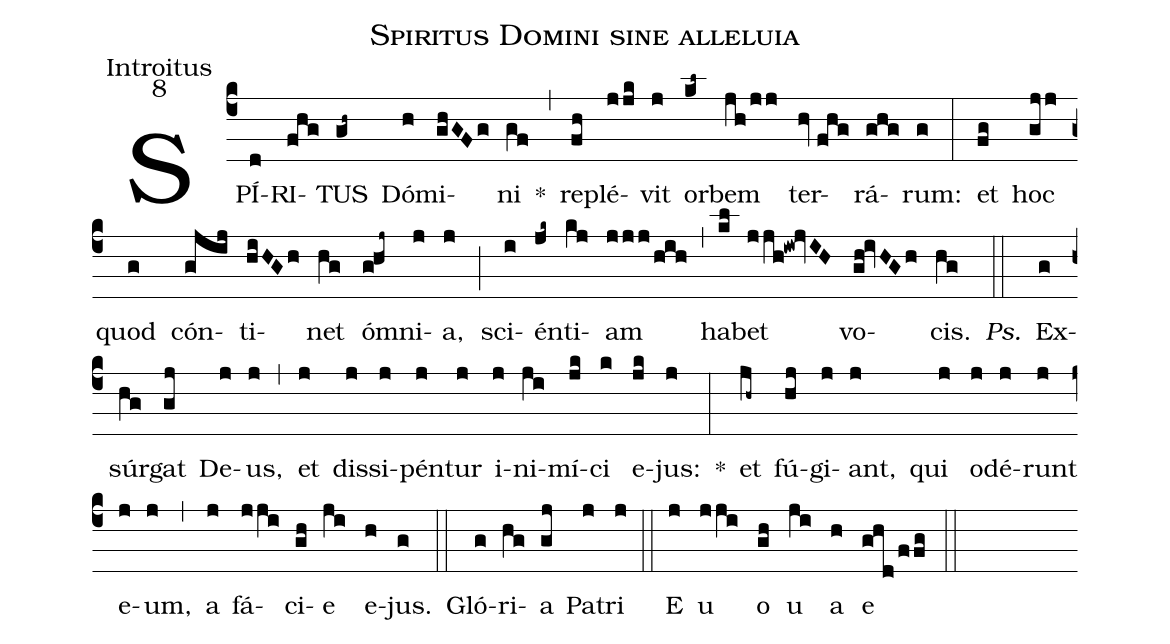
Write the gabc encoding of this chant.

name:Spiritus Domini sine alleluia;
office-part:Introitus;
mode:8;
%%
(c4) SPÍ(d)RI(fhg)TUS(gh~) Dó(h)mi(ghGFg)ni(gf) *(,) re(fh)plé(jjk)vit(j) or(kl~)bem(jh/jj) ter(hv//fhg)rá(ghg)rum:(g) (:) et(fg) hoc(gjj) quod(g) cón(gjij)ti(hiHGh)net(hg) ó(g!hj~)mni(j)a,(j) (;) sci(i)én(jk~)ti(kj)am(jjj/hih) (,) ha(kl)bet(jjh!iw!jvIH) vo(gh!ivHGh)cis.(hg) <i>Ps.</i>(::) Ex(g)súr(hg)gat(gj) De(j)us,(j) (,) et(j) dis(j)si(j)pén(j)tur(j) i(j)ni(ji)mí(jk)ci(k) e(jk)jus:(j) *(:) et(jh~) fú(hj)gi(j)ant,(j) qui(j) o(j)dé(j)runt(j) e(j)um,(j) (,) a(j) fá(jji)ci(gh)e(ji) e(h)jus.(g) (::) Gló(g)ri(hg)a(gj) Pa(j)tri(j) (::) E(j) u(jji) o(gh) u(ji) a(h) e(ghd/ffg) (::)
